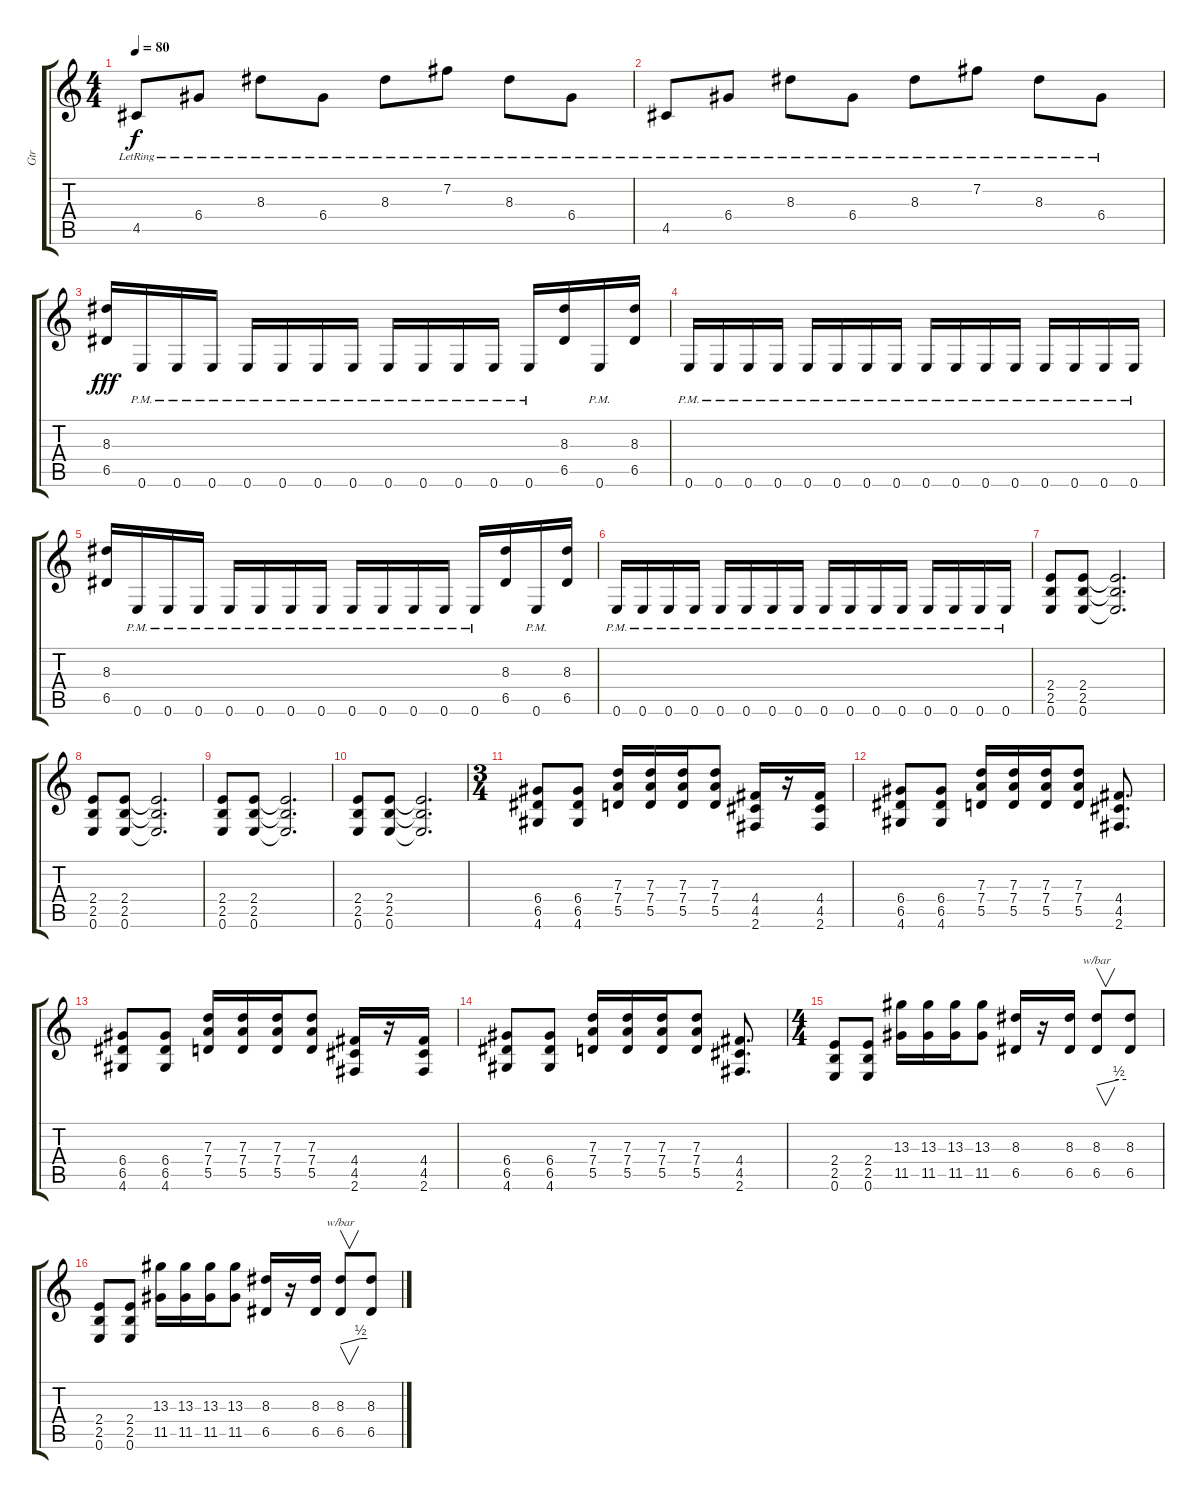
\track ("Gtr" "Gtr") {instrument acousticguitarsteel}
\staff {score tabs}
\tuning (E4 B3 G3 D3 A2 E2) {hide}
\ts (4 4)
\tempo 80
\clef g2
\ks c
4.5{lr}.8{dy f} 6.4{lr}.8 8.3{lr}.8 6.4{lr}.8 8.3{lr}.8 7.2{lr}.8 8.3{lr}.8 6.4{lr}.8 |
4.5{lr}.8 6.4{lr}.8 8.3{lr}.8 6.4{lr}.8 8.3{lr}.8 7.2{lr}.8 8.3{lr}.8 6.4{lr}.8 |
(8.3 6.5).16{dy fff} 0.6{pm}.16 0.6{pm}.16 0.6{pm}.16 0.6{pm}.16 0.6{pm}.16 0.6{pm}.16 0.6{pm}.16 0.6{pm}.16 0.6{pm}.16 0.6{pm}.16 0.6{pm}.16 0.6{pm}.16 (8.3 6.5).16 0.6{pm}.16 (8.3 6.5).16 |
0.6{pm}.16 0.6{pm}.16 0.6{pm}.16 0.6{pm}.16 0.6{pm}.16 0.6{pm}.16 0.6{pm}.16 0.6{pm}.16 0.6{pm}.16 0.6{pm}.16 0.6{pm}.16 0.6{pm}.16 0.6{pm}.16 0.6{pm}.16 0.6{pm}.16 0.6{pm}.16 |
(8.3 6.5).16 0.6{pm}.16 0.6{pm}.16 0.6{pm}.16 0.6{pm}.16 0.6{pm}.16 0.6{pm}.16 0.6{pm}.16 0.6{pm}.16 0.6{pm}.16 0.6{pm}.16 0.6{pm}.16 0.6{pm}.16 (8.3 6.5).16 0.6{pm}.16 (8.3 6.5).16 |
0.6{pm}.16 0.6{pm}.16 0.6{pm}.16 0.6{pm}.16 0.6{pm}.16 0.6{pm}.16 0.6{pm}.16 0.6{pm}.16 0.6{pm}.16 0.6{pm}.16 0.6{pm}.16 0.6{pm}.16 0.6{pm}.16 0.6{pm}.16 0.6{pm}.16 0.6{pm}.16 |
(2.4 2.5 0.6).8 (2.4 2.5 0.6).8 (2.4{t} 2.5{t} 0.6{t}).2{d} |
(2.4 2.5 0.6).8 (2.4 2.5 0.6).8 (2.4{t} 2.5{t} 0.6{t}).2{d} |
(2.4 2.5 0.6).8 (2.4 2.5 0.6).8 (2.4{t} 2.5{t} 0.6{t}).2{d} |
(2.4 2.5 0.6).8 (2.4 2.5 0.6).8 (2.4{t} 2.5{t} 0.6{t}).2{d} |
\ts (3 4)
(6.4 6.5 4.6).8 (6.4 6.5 4.6).8 (7.3 7.4 5.5).16 (7.3 7.4 5.5).16 (7.3 7.4 5.5).16 (7.3 7.4 5.5).8 (4.4 4.5 2.6).16 r.16 (4.4 4.5 2.6).16 |
(6.4 6.5 4.6).8 (6.4 6.5 4.6).8 (7.3 7.4 5.5).16 (7.3 7.4 5.5).16 (7.3 7.4 5.5).16 (7.3 7.4 5.5).8 (4.4 4.5 2.6).8{d} |
(6.4 6.5 4.6).8 (6.4 6.5 4.6).8 (7.3 7.4 5.5).16 (7.3 7.4 5.5).16 (7.3 7.4 5.5).16 (7.3 7.4 5.5).8 (4.4 4.5 2.6).16 r.16 (4.4 4.5 2.6).16 |
(6.4 6.5 4.6).8 (6.4 6.5 4.6).8 (7.3 7.4 5.5).16 (7.3 7.4 5.5).16 (7.3 7.4 5.5).16 (7.3 7.4 5.5).8 (4.4 4.5 2.6).8{d} |
\ts (4 4)
(2.4 2.5 0.6).8 (2.4 2.5 0.6).8 (13.3 11.5).16 (13.3 11.5).16 (13.3 11.5).16 (13.3 11.5).8 (8.3 6.5).16 r.16 (8.3 6.5).16 (8.3 6.5).8{v tbe (custom default 0 0 45 2 60 2)} (8.3 6.5).8 |
(2.4 2.5 0.6).8 (2.4 2.5 0.6).8 (13.3 11.5).16 (13.3 11.5).16 (13.3 11.5).16 (13.3 11.5).8 (8.3 6.5).16 r.16 (8.3 6.5).16 (8.3 6.5).8{v tbe (custom default 0 0 45 2 60 2)} (8.3 6.5).8
